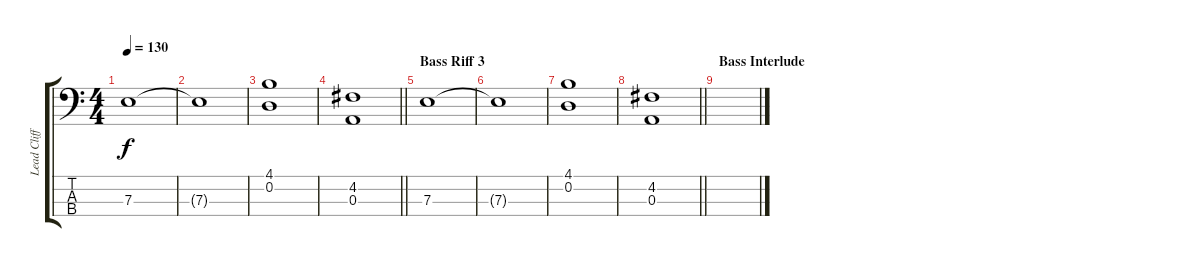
\track ("Lead Cliff I" "Lead Cliff") {instrument electricbassfinger}
\staff {score tabs}
\tuning (G2 D2 A1 E1) {hide}
\ts (4 4)
\tempo 130
\clef f4
\ks c
7.3.1{dy f instrument lead1square} |
7.3{t}.1 |
(4.1 0.2).1 |
\barLineRight lightlight
(4.2 0.3).1 |
\section ("" "Bass Riff 3")
7.3.1{instrument lead1square} |
7.3{t}.1 |
(4.1 0.2).1 |
\barLineRight lightlight
(4.2 0.3).1 |
\section ("" "Bass Interlude")
